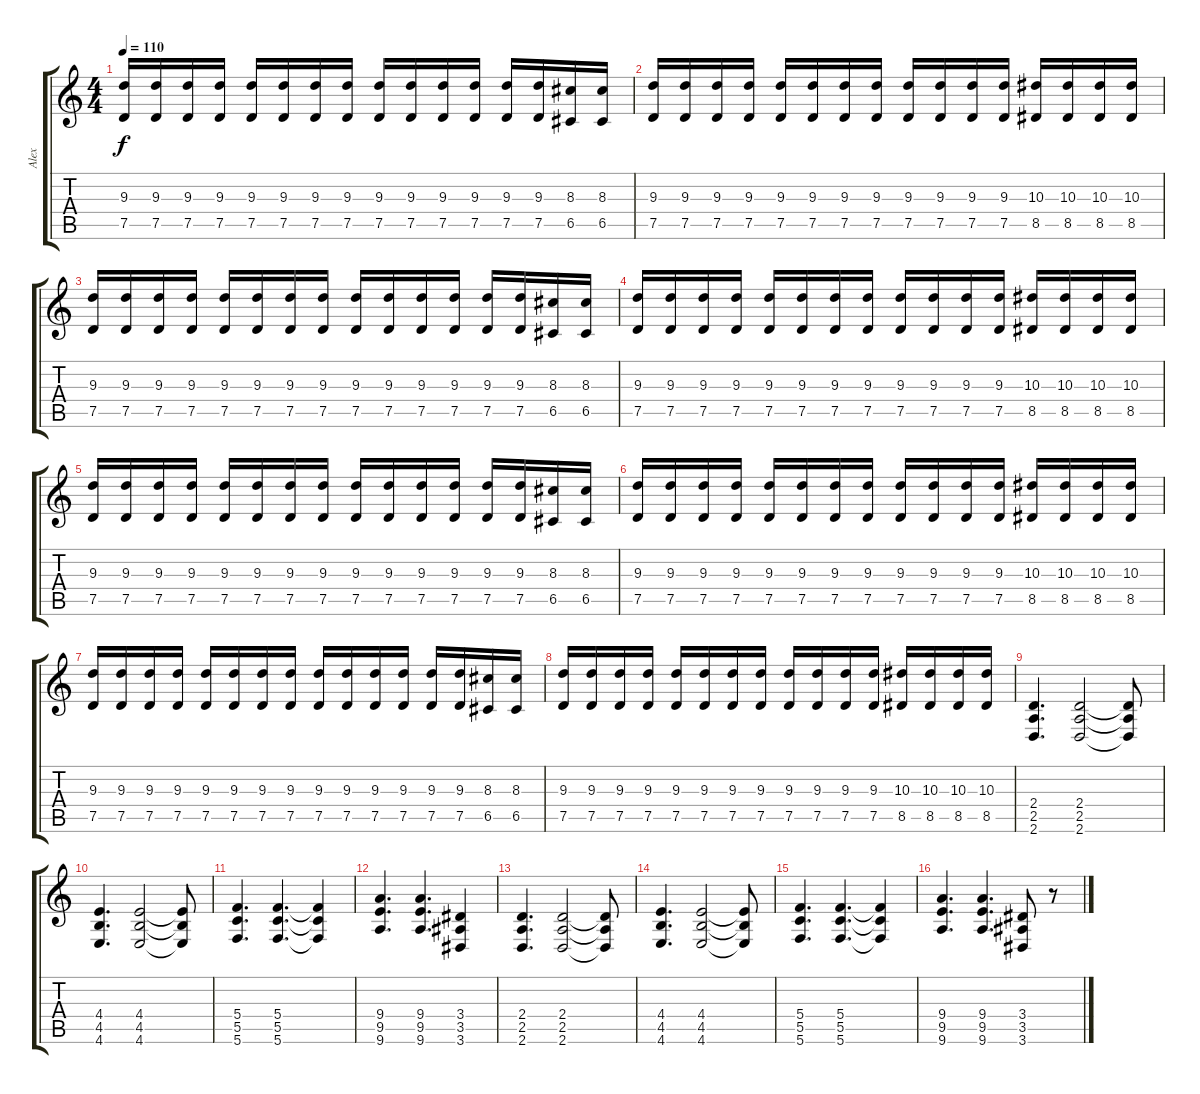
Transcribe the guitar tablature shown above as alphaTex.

\track ("Alex" "Alex") {instrument overdrivenguitar}
\staff {score tabs}
\tuning (D4 A3 F3 C3 G2 C2) {hide}
\ts (4 4)
\tempo 110
\clef g2
\ks c
(9.3 7.5).16{dy f} (9.3 7.5).16 (9.3 7.5).16 (9.3 7.5).16 (9.3 7.5).16 (9.3 7.5).16 (9.3 7.5).16 (9.3 7.5).16 (9.3 7.5).16 (9.3 7.5).16 (9.3 7.5).16 (9.3 7.5).16 (9.3 7.5).16 (9.3 7.5).16 (8.3 6.5).16 (8.3 6.5).16 |
(9.3 7.5).16 (9.3 7.5).16 (9.3 7.5).16 (9.3 7.5).16 (9.3 7.5).16 (9.3 7.5).16 (9.3 7.5).16 (9.3 7.5).16 (9.3 7.5).16 (9.3 7.5).16 (9.3 7.5).16 (9.3 7.5).16 (10.3 8.5).16 (10.3 8.5).16 (10.3 8.5).16 (10.3 8.5).16 |
(9.3 7.5).16 (9.3 7.5).16 (9.3 7.5).16 (9.3 7.5).16 (9.3 7.5).16 (9.3 7.5).16 (9.3 7.5).16 (9.3 7.5).16 (9.3 7.5).16 (9.3 7.5).16 (9.3 7.5).16 (9.3 7.5).16 (9.3 7.5).16 (9.3 7.5).16 (8.3 6.5).16 (8.3 6.5).16 |
(9.3 7.5).16 (9.3 7.5).16 (9.3 7.5).16 (9.3 7.5).16 (9.3 7.5).16 (9.3 7.5).16 (9.3 7.5).16 (9.3 7.5).16 (9.3 7.5).16 (9.3 7.5).16 (9.3 7.5).16 (9.3 7.5).16 (10.3 8.5).16 (10.3 8.5).16 (10.3 8.5).16 (10.3 8.5).16 |
(9.3 7.5).16 (9.3 7.5).16 (9.3 7.5).16 (9.3 7.5).16 (9.3 7.5).16 (9.3 7.5).16 (9.3 7.5).16 (9.3 7.5).16 (9.3 7.5).16 (9.3 7.5).16 (9.3 7.5).16 (9.3 7.5).16 (9.3 7.5).16 (9.3 7.5).16 (8.3 6.5).16 (8.3 6.5).16 |
(9.3 7.5).16 (9.3 7.5).16 (9.3 7.5).16 (9.3 7.5).16 (9.3 7.5).16 (9.3 7.5).16 (9.3 7.5).16 (9.3 7.5).16 (9.3 7.5).16 (9.3 7.5).16 (9.3 7.5).16 (9.3 7.5).16 (10.3 8.5).16 (10.3 8.5).16 (10.3 8.5).16 (10.3 8.5).16 |
(9.3 7.5).16 (9.3 7.5).16 (9.3 7.5).16 (9.3 7.5).16 (9.3 7.5).16 (9.3 7.5).16 (9.3 7.5).16 (9.3 7.5).16 (9.3 7.5).16 (9.3 7.5).16 (9.3 7.5).16 (9.3 7.5).16 (9.3 7.5).16 (9.3 7.5).16 (8.3 6.5).16 (8.3 6.5).16 |
(9.3 7.5).16 (9.3 7.5).16 (9.3 7.5).16 (9.3 7.5).16 (9.3 7.5).16 (9.3 7.5).16 (9.3 7.5).16 (9.3 7.5).16 (9.3 7.5).16 (9.3 7.5).16 (9.3 7.5).16 (9.3 7.5).16 (10.3 8.5).16 (10.3 8.5).16 (10.3 8.5).16 (10.3 8.5).16 |
(2.4 2.5 2.6).4{d} (2.4 2.5 2.6).2 (2.4{t} 2.5{t} 2.6{t}).8 |
(4.4 4.5 4.6).4{d} (4.4 4.5 4.6).2 (4.4{t} 4.5{t} 4.6{t}).8 |
(5.4 5.5 5.6).4{d} (5.4 5.5 5.6).4{d} (5.4{t} 5.5{t} 5.6{t}).4 |
(9.4 9.5 9.6).4{d} (9.4 9.5 9.6).4{d} (3.4 3.5 3.6).4 |
(2.4 2.5 2.6).4{d} (2.4 2.5 2.6).2 (2.4{t} 2.5{t} 2.6{t}).8 |
(4.4 4.5 4.6).4{d} (4.4 4.5 4.6).2 (4.4{t} 4.5{t} 4.6{t}).8 |
(5.4 5.5 5.6).4{d} (5.4 5.5 5.6).4{d} (5.4{t} 5.5{t} 5.6{t}).4 |
(9.4 9.5 9.6).4{d} (9.4 9.5 9.6).4{d} (3.4 3.5 3.6).8 r.8
